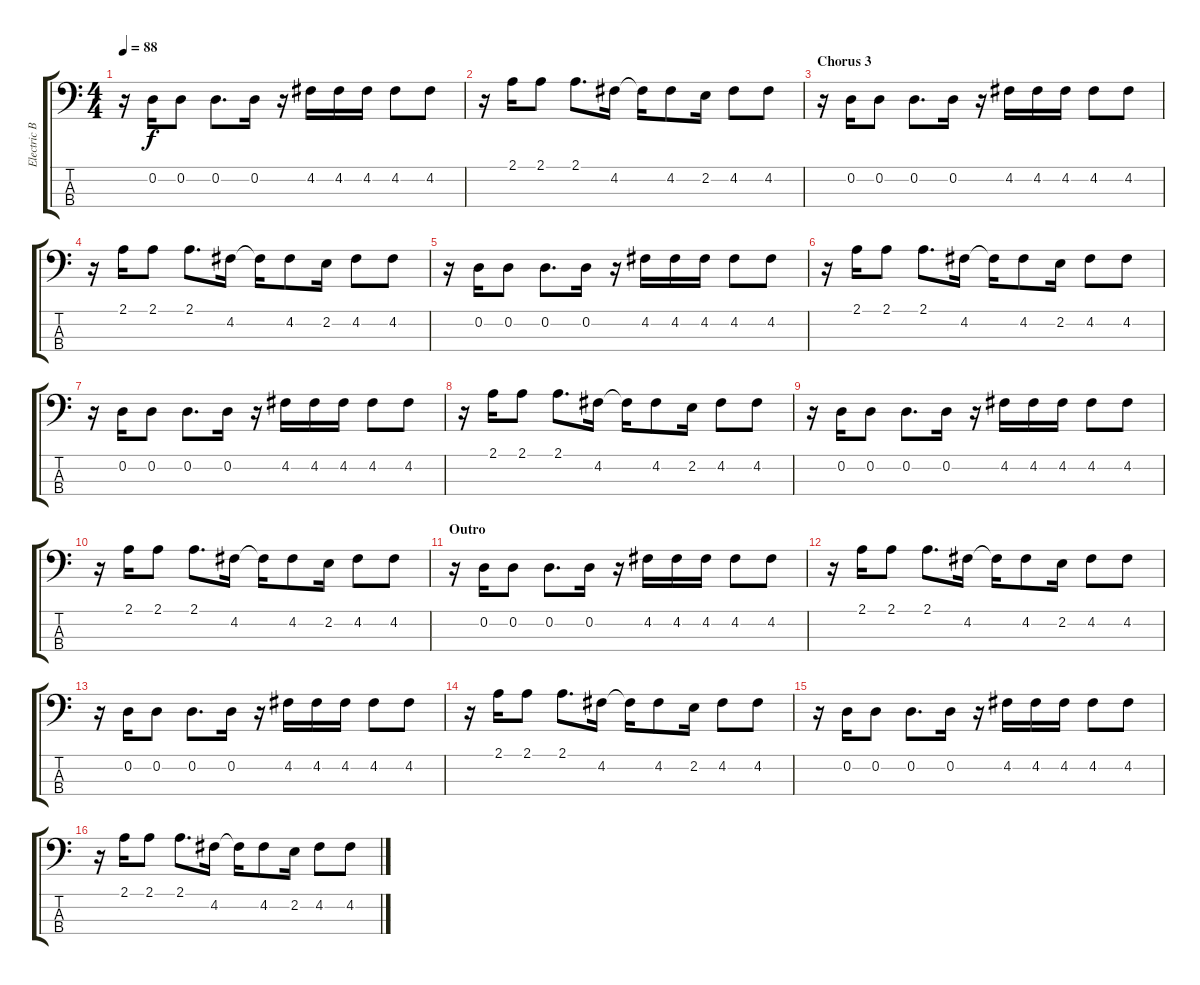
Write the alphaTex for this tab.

\track ("Electric Bass Guitar" "Electric B") {instrument electricbasspick}
\staff {score tabs}
\tuning (G2 D2 A1 E1) {hide}
\ts (4 4)
\tempo 88
\clef f4
\ks c
r.16{dy f} 0.2.16 0.2.8 0.2.8{d} 0.2.16 r.16 4.2.16 4.2.16 4.2.16 4.2.8 4.2.8 |
r.16 2.1.16 2.1.8 2.1.8{d} 4.2.16 4.2{t}.16 4.2.8 2.2.16 4.2.8 4.2.8 |
\section ("" "Chorus 3")
r.16 0.2.16 0.2.8 0.2.8{d} 0.2.16 r.16 4.2.16 4.2.16 4.2.16 4.2.8 4.2.8 |
r.16 2.1.16 2.1.8 2.1.8{d} 4.2.16 4.2{t}.16 4.2.8 2.2.16 4.2.8 4.2.8 |
r.16 0.2.16 0.2.8 0.2.8{d} 0.2.16 r.16 4.2.16 4.2.16 4.2.16 4.2.8 4.2.8 |
r.16 2.1.16 2.1.8 2.1.8{d} 4.2.16 4.2{t}.16 4.2.8 2.2.16 4.2.8 4.2.8 |
r.16 0.2.16 0.2.8 0.2.8{d} 0.2.16 r.16 4.2.16 4.2.16 4.2.16 4.2.8 4.2.8 |
r.16 2.1.16 2.1.8 2.1.8{d} 4.2.16 4.2{t}.16 4.2.8 2.2.16 4.2.8 4.2.8 |
r.16 0.2.16 0.2.8 0.2.8{d} 0.2.16 r.16 4.2.16 4.2.16 4.2.16 4.2.8 4.2.8 |
r.16 2.1.16 2.1.8 2.1.8{d} 4.2.16 4.2{t}.16 4.2.8 2.2.16 4.2.8 4.2.8 |
\section ("" "Outro")
r.16 0.2.16 0.2.8 0.2.8{d} 0.2.16 r.16 4.2.16 4.2.16 4.2.16 4.2.8 4.2.8 |
r.16 2.1.16 2.1.8 2.1.8{d} 4.2.16 4.2{t}.16 4.2.8 2.2.16 4.2.8 4.2.8 |
r.16 0.2.16 0.2.8 0.2.8{d} 0.2.16 r.16 4.2.16 4.2.16 4.2.16 4.2.8 4.2.8 |
r.16 2.1.16 2.1.8 2.1.8{d} 4.2.16 4.2{t}.16 4.2.8 2.2.16 4.2.8 4.2.8 |
r.16 0.2.16 0.2.8 0.2.8{d} 0.2.16 r.16 4.2.16 4.2.16 4.2.16 4.2.8 4.2.8 |
r.16 2.1.16 2.1.8 2.1.8{d} 4.2.16 4.2{t}.16 4.2.8 2.2.16 4.2.8 4.2.8
